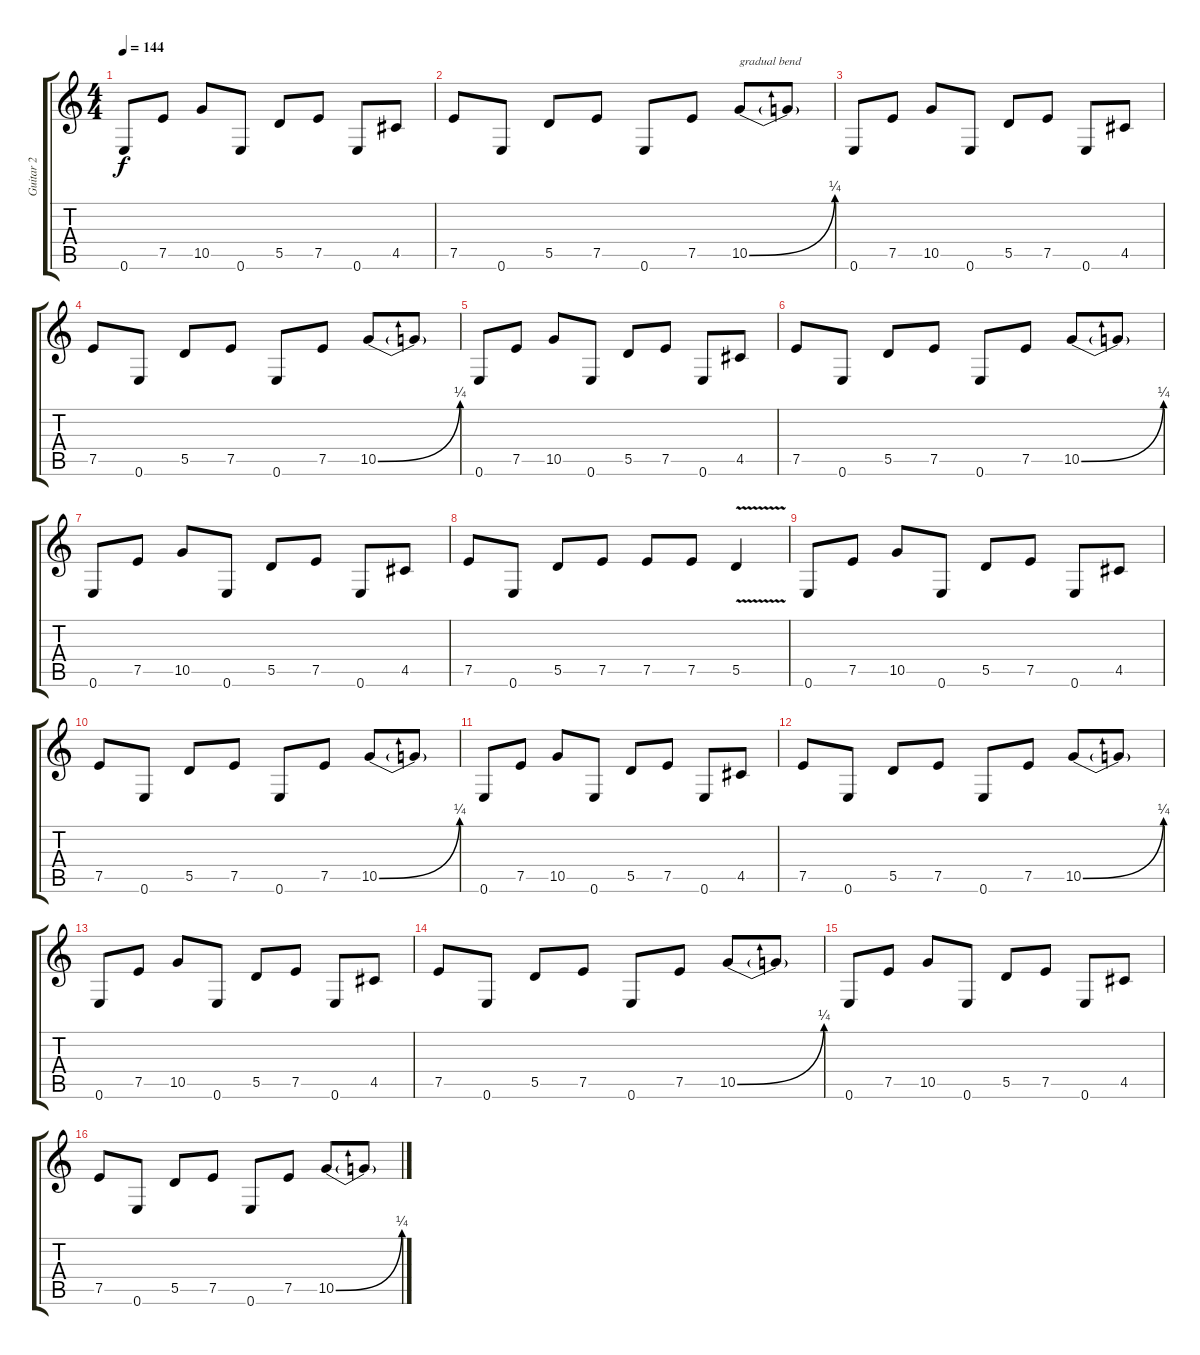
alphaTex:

\track ("Guitar 2" "Guitar 2") {instrument overdrivenguitar}
\staff {score tabs}
\tuning (E4 B3 G3 D3 A2 E2) {hide}
\ts (4 4)
\tempo 144
\clef g2
\ks c
0.6.8{dy f} 7.5.8 10.5.8 0.6.8 5.5.8 7.5.8 0.6.8 4.5.8 |
7.5.8 0.6.8 5.5.8 7.5.8 0.6.8 7.5.8 10.5{be (bend 0 0 60 1)}.8{txt "gradual bend"} 10.5{t}.8 |
0.6.8 7.5.8 10.5.8 0.6.8 5.5.8 7.5.8 0.6.8 4.5.8 |
7.5.8 0.6.8 5.5.8 7.5.8 0.6.8 7.5.8 10.5{be (bend 0 0 60 1)}.8 10.5{t}.8 |
0.6.8 7.5.8 10.5.8 0.6.8 5.5.8 7.5.8 0.6.8 4.5.8 |
7.5.8 0.6.8 5.5.8 7.5.8 0.6.8 7.5.8 10.5{be (bend 0 0 60 1)}.8 10.5{t}.8 |
0.6.8 7.5.8 10.5.8 0.6.8 5.5.8 7.5.8 0.6.8 4.5.8 |
7.5.8 0.6.8 5.5.8 7.5.8 7.5.8 7.5.8 5.5{v}.4 |
0.6.8 7.5.8 10.5.8 0.6.8 5.5.8 7.5.8 0.6.8 4.5.8 |
7.5.8 0.6.8 5.5.8 7.5.8 0.6.8 7.5.8 10.5{be (bend 0 0 60 1)}.8 10.5{t}.8 |
0.6.8 7.5.8 10.5.8 0.6.8 5.5.8 7.5.8 0.6.8 4.5.8 |
7.5.8 0.6.8 5.5.8 7.5.8 0.6.8 7.5.8 10.5{be (bend 0 0 60 1)}.8 10.5{t}.8 |
0.6.8 7.5.8 10.5.8 0.6.8 5.5.8 7.5.8 0.6.8 4.5.8 |
7.5.8 0.6.8 5.5.8 7.5.8 0.6.8 7.5.8 10.5{be (bend 0 0 60 1)}.8 10.5{t}.8 |
0.6.8 7.5.8 10.5.8 0.6.8 5.5.8 7.5.8 0.6.8 4.5.8 |
7.5.8 0.6.8 5.5.8 7.5.8 0.6.8 7.5.8 10.5{be (bend 0 0 60 1)}.8 10.5{t}.8
